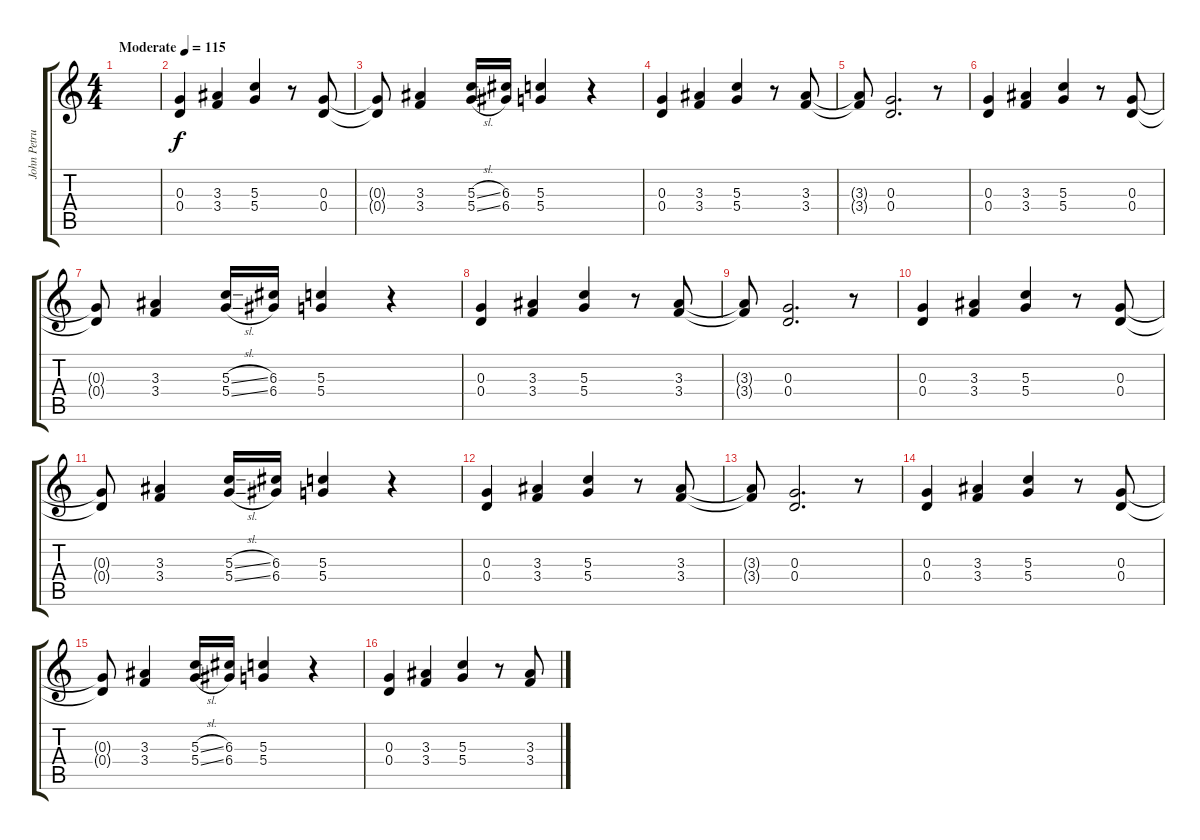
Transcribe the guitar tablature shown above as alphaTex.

\track ("John Petruci" "John Petru") {instrument overdrivenguitar}
\staff {score tabs}
\tuning (E4 B3 G3 D3 A2 E2) {hide}
\ts (4 4)
\tempo (115 "Moderate")
\clef g2
\ks c
|
(0.3 0.4).4 (3.3 3.4).4 (5.3 5.4).4 r.8 (0.3 0.4).8 |
(0.3{t} 0.4{t}).8 (3.3 3.4).4 (5.3{sl} 5.4{sl}).16 (6.3 6.4).16 (5.3 5.4).4 r.4 |
(0.3 0.4).4 (3.3 3.4).4 (5.3 5.4).4 r.8 (3.3 3.4).8 |
(3.3{t} 3.4{t}).8 (0.3 0.4).2{d} r.8 |
(0.3 0.4).4 (3.3 3.4).4 (5.3 5.4).4 r.8 (0.3 0.4).8 |
(0.3{t} 0.4{t}).8 (3.3 3.4).4 (5.3{sl} 5.4{sl}).16 (6.3 6.4).16 (5.3 5.4).4 r.4 |
(0.3 0.4).4 (3.3 3.4).4 (5.3 5.4).4 r.8 (3.3 3.4).8 |
(3.3{t} 3.4{t}).8 (0.3 0.4).2{d} r.8 |
(0.3 0.4).4 (3.3 3.4).4 (5.3 5.4).4 r.8 (0.3 0.4).8 |
(0.3{t} 0.4{t}).8 (3.3 3.4).4 (5.3{sl} 5.4{sl}).16 (6.3 6.4).16 (5.3 5.4).4 r.4 |
(0.3 0.4).4 (3.3 3.4).4 (5.3 5.4).4 r.8 (3.3 3.4).8 |
(3.3{t} 3.4{t}).8 (0.3 0.4).2{d} r.8 |
(0.3 0.4).4 (3.3 3.4).4 (5.3 5.4).4 r.8 (0.3 0.4).8 |
(0.3{t} 0.4{t}).8 (3.3 3.4).4 (5.3{sl} 5.4{sl}).16 (6.3 6.4).16 (5.3 5.4).4 r.4 |
(0.3 0.4).4 (3.3 3.4).4 (5.3 5.4).4 r.8 (3.3 3.4).8
